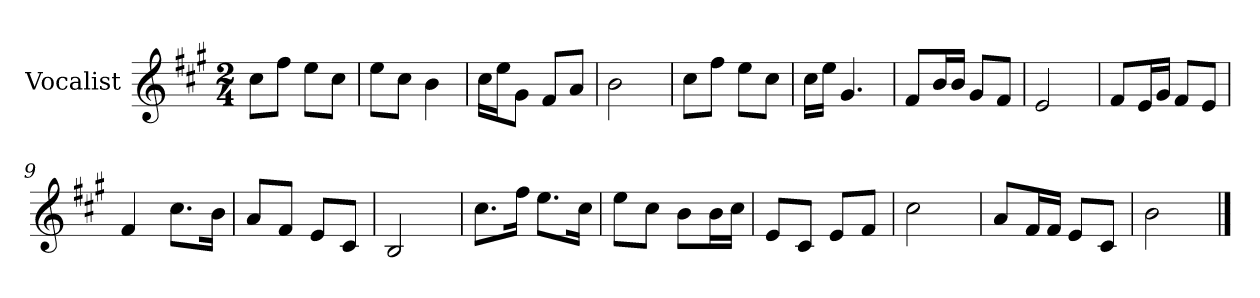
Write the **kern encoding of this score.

**kern
*part1
*staff1
*I"Vocalist
*k[f#c#g#]
*A:
*M2/4
=
8cc#L
8ff#J
8eeL
8cc#J
=1
8eeL
8cc#J
4b
=2
16cc#LL
16eeJ
8g#J
8f#L
8aJ
=3
2b
=4
8cc#L
8ff#J
8eeL
8cc#J
=5
16cc#LL
16eeJJ
4.g#
=6
8f#L
16bL
16bJJ
8g#L
8f#J
=7
2e
=8
8f#L
16eL
16g#JJ
8f#L
8eJ
=9
4f#
8.cc#L
16bJk
=10
8aL
8f#J
8eL
8c#J
=11
2B
=12
8.cc#L
16ff#Jk
8.eeL
16cc#Jk
=13
8eeL
8cc#J
8bL
16bL
16cc#JJ
=14
8eL
8c#J
8eL
8f#J
=15
2cc#
=16
8aL
16f#L
16f#JJ
8eL
8c#J
=17
2b
==
*-
